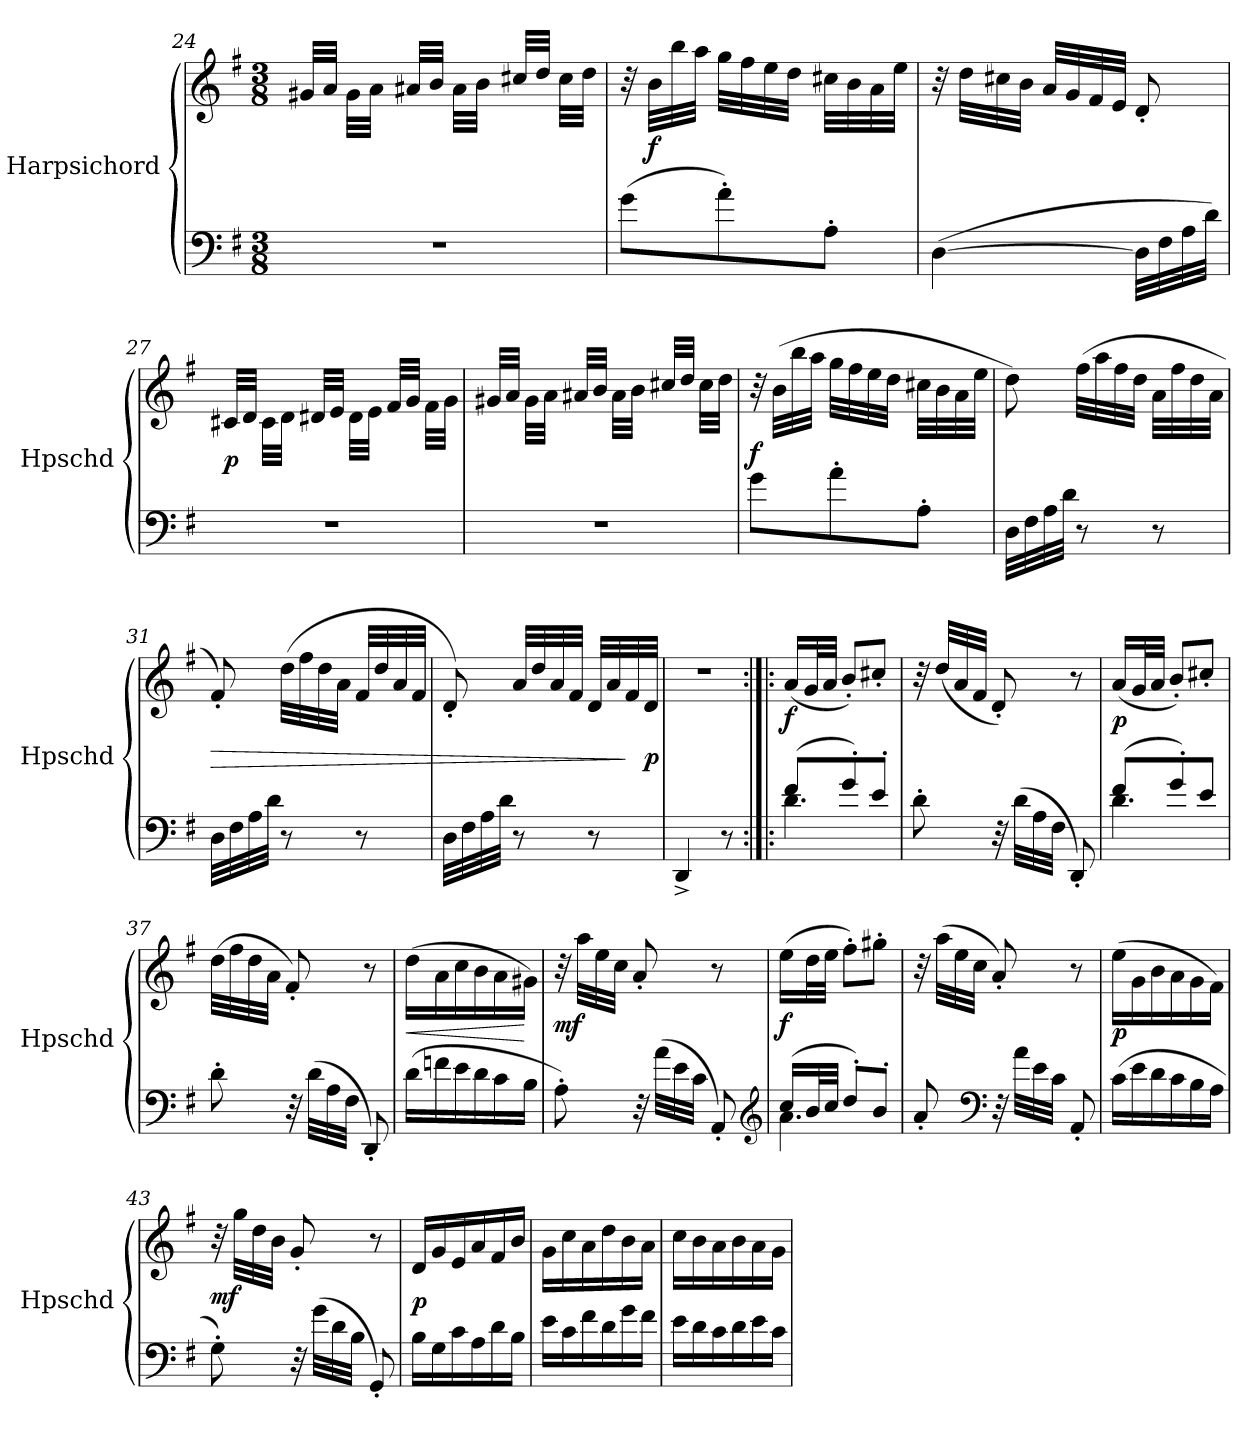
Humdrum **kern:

**kern	**kern	**dynam
*part1	*part1	*part1
*staff2	*staff1	*staff1/2
*I"Harpsichord	*	*
*I'Hpschd	*	*
*clefF4	*clefG2	*
*k[f#]	*k[f#]	*
*G:	*G:	*
*M3/8	*M3/8	*
=24	=24	=24
4.r	32g#X/LLL	.
.	32a/JJJ	.
.	32g#\LLL	.
.	32a\JJJ	.
.	32a#X/LLL	.
.	32b/JJJ	.
.	32a#\LLL	.
.	32b\JJJ	.
.	32cc#X/LLL	.
.	32dd/JJJ	.
.	32cc#\LLL	.
.	32dd\JJJ	.
=25	=25	=25
(8g\L	32r	.
.	32b\LLL	f
.	32bb\	.
.	32aa\JJJ	.
8a'\)	32gg\LLL	.
.	32ff#\	.
.	32ee\	.
.	32dd\JJJ	.
8A'\J	32cc#X\LLL	.
.	32b\	.
.	32a\	.
.	32ee\JJJ	.
=26	=26	=26
([4D\	32r	.
.	32dd\LLL	.
.	32cc#X\	.
.	32b\JJJ	.
.	32a/LLL	.
.	32g/	.
.	32f#/	.
.	32e/JJJ	.
32D\LLL]	8d'/	.
32F#\	.	.
32A\	.	.
32d\JJJ)	.	.
=27	=27	=27
4.r	32c#X/LLL	p
.	32d/JJJ	.
.	32c#\LLL	.
.	32d\JJJ	.
.	32d#X/LLL	.
.	32e/JJJ	.
.	32d#\LLL	.
.	32e\JJJ	.
.	32f#/LLL	.
.	32g/JJJ	.
.	32f#\LLL	.
.	32g\JJJ	.
=28	=28	=28
4.r	32g#X/LLL	.
.	32a/JJJ	.
.	32g#\LLL	.
.	32a\JJJ	.
.	32a#X/LLL	.
.	32b/JJJ	.
.	32a#\LLL	.
.	32b\JJJ	.
.	32cc#X/LLL	.
.	32dd/JJJ	.
.	32cc#\LLL	.
.	32dd\JJJ	.
=29	=29	=29
8g\L	32r	f
.	(32b\LLL	.
.	32bb\	.
.	32aa\JJJ	.
8a'\	32gg\LLL	.
.	32ff#\	.
.	32ee\	.
.	32dd\JJJ	.
8A'\J	32cc#X\LLL	.
.	32b\	.
.	32a\	.
.	32ee\JJJ	.
=30	=30	=30
32D\LLL	8dd\)	.
32F#\	.	.
32A\	.	.
32d\JJJ	.	.
8r	(32ff#\LLL	.
.	32aa\	.
.	32ff#\	.
.	32dd\JJJ	.
8r	32a\LLL	.
.	32ff#\	.
.	32dd\	.
.	32a\JJJ	.
=31	=31	=31
32D\LLL	8f#'/)	>
32F#\	.	.
32A\	.	.
32d\JJJ	.	.
8r	(32dd\LLL	.
.	32ff#\	.
.	32dd\	.
.	32a\JJJ	.
8r	32f#/LLL	.
.	32dd/	.
.	32a/	.
.	32f#/JJJ	.
=32	=32	=32
32D\LLL	8d'/)	.
32F#\	.	.
32A\	.	.
32d\JJJ	.	.
8r	32a/LLL	.
.	32dd/	.
.	32a/	.
.	32f#/JJJ	.
8r	32d/LLL	.
.	32a/	.
.	32f#/	]
.	32d/JJJ	p
=33	=33	=33
4DD^/	4.r	.
8r	.	.
=34:|!|:	=34:|!|:	=34:|!|:
*^	*	*
(8f#/L	4.d\	(16a/LL	f
.	.	32g/L	.
.	.	32a/JJJ	.
8g'/)	.	8b'/L)	.
8e'/J	.	8cc#X'/J	.
*v	*v	*	*
=35	=35	=35
8d'\	32r	.
.	(32dd/LLL	.
.	32a/	.
.	32f#/JJJ	.
32r	8d'/)	.
(32d\LLL	.	.
32A\	.	.
32F#\JJJ	.	.
8DD'/)	8r	.
=36	=36	=36
*^	*	*
(8f#/L	4.d\	(16a/LL	p
.	.	32g/L	.
.	.	32a/JJJ	.
8g'/)	.	8b'/L)	.
8e/J	.	8cc#X'/J	.
*v	*v	*	*
=37	=37	=37
8d'\	(32dd\LLL	.
.	32ff#\	.
.	32dd\	.
.	32a\JJJ	.
32r	8f#'/)	.
(32d\LLL	.	.
32A\	.	.
32F#\JJJ	.	.
8DD'/)	8r	.
=38	=38	=38
(16d\LL	(16dd\LL	<
16fn\	16a\	.
16e\	16cc\	.
16d\	16b\	.
16c\	16a\	.
16B\JJ	16g#X\JJ)	[
=39	=39	=39
8A'\)	32r	mf
.	32aa\LLL	.
.	32ee\	.
.	32cc\JJJ	.
32r	8a'/	.
(32a\LLL	.	.
32e\	.	.
32c\JJJ	.	.
8AA'/)	8r	.
*clefG2	*	*
=40	=40	=40
*^	*	*
(16cc/LL	4.a\	(16ee\LL	f
32b/L	.	32dd\L	.
32cc/JJJ	.	32ee\JJJ	.
8dd'/L)	.	8ff#'\L)	.
8b'/J	.	8gg#X'\J	.
*v	*v	*	*
=41	=41	=41
8a'/	32r	.
.	(32aa\LLL	.
.	32ee\	.
.	32cc\JJJ	.
*clefF4	*	*
32r	8a'/)	.
32a\LLL	.	.
32e\	.	.
32c\JJJ	.	.
8AA'/	8r	.
=42	=42	=42
(16c\LL	(16ee\LL	p
16e\	16g\	.
16d\	16b\	.
16c\	16a\	.
16B\	16g\	.
16A\JJ	16f#\JJ)	.
=43	=43	=43
8G'\)	32r	mf
.	32gg\LLL	.
.	32dd\	.
.	32b\JJJ	.
32r	8g'/	.
(32g\LLL	.	.
32d\	.	.
32B\JJJ	.	.
8GG'/)	8r	.
=44	=44	=44
16B\LL	16d/LL	p
16G\	16g/	.
16c\	16e/	.
16A\	16a/	.
16d\	16f#/	.
16B\JJ	16b/JJ	.
=45	=45	=45
16e\LL	16g\LL	.
16c\	16cc\	.
16f#\	16a\	.
16d\	16dd\	.
16g\	16b\	.
16f#\JJ	16a\JJ	.
=46	=46	=46
16e\LL	16cc\LL	.
16d\	16b\	.
16c\	16a\	.
16d\	16b\	.
16e\	16a\	.
16c\JJ	16g\JJ	.
=	=	=
*-	*-	*-
